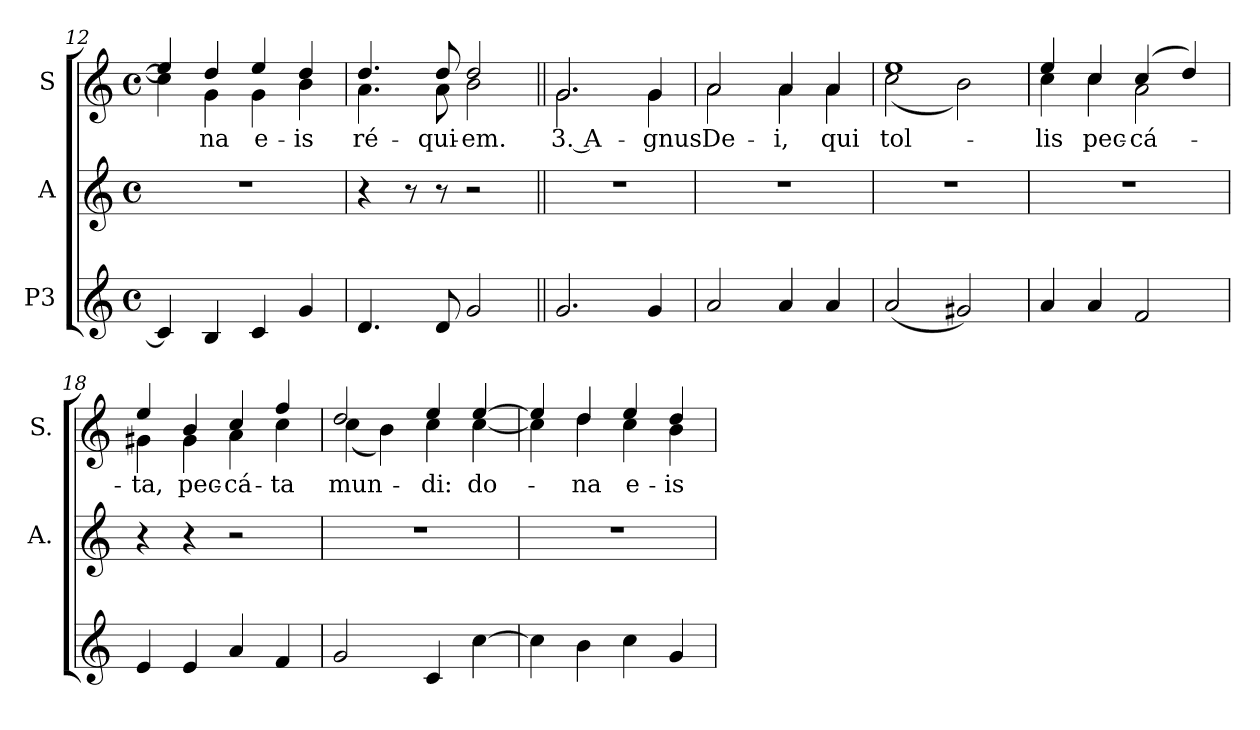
**kern	**kern	**kern	**text
*part3	*part2	*part1	*part1
*staff3	*staff2	*staff1	*staff1
*I"P3	*I"A	*I"S	*
*	*I'A.	*I'S.	*
*clefG2	*clefG2	*clefG2	*
*k[]	*k[]	*k[]	*
*C:	*C:	*C:	*
*M4/4	*M4/4	*M4/4	*
*met(c)	*met(c)	*met(c)	*
=12	=12	=12	=12
*	*	*^	*
4ci/]	1r	4eei/]	4cci\]	.
!	!	!	!	!LO:LY:b:color=#000000
4Bi/	.	4ddi/	4gi\	-na
!	!	!	!	!LO:LY:b:color=#000000
4ci/	.	4eei/	4gi\	e-
!	!	!	!	!LO:LY:b:color=#000000
4gi/	.	4ddi/	4bi\	-is
=13	=13	=13	=13	=13
!	!	!	!	!LO:LY:b:color=#000000
4.di/	4r	4.ddi/	4.ai\	ré-
.	8r	.	.	.
!	!	!	!	!LO:LY:b:color=#000000
8di/	8r	8ddi/	8ai\	-qui-
!	!	!	!	!LO:LY:b:color=#000000
2gi/	2r	2ddi/	2bi\	-em.
=14||	=14||	=14||	=14||	=14||
!	!	!	!	!LO:LY:b:color=#000000
2.gi/	1r	2.gi/	2.gi\	3. A-
!	!	!	!	!LO:LY:b:color=#000000
4gi/	.	4gi/	4gi\	-gnus
=15	=15	=15	=15	=15
!	!	!	!	!LO:LY:b:color=#000000
2ai/	1r	2ai/	2ai\	De-
!	!	!	!	!LO:LY:b:color=#000000
4ai/	.	4ai/	4ai\	-i,
!	!	!	!	!LO:LY:b:color=#000000
4ai/	.	4ai/	4ai\	qui
=16	=16	=16	=16	=16
!	!	!	!	!LO:LY:b:color=#000000
(2ai/	1r	1eei	(2cci\	tol-
2g#Xi/)	.	.	2bi\)	.
!!LO:LB:g=z	!!
=17	=17	=17	=17	=17
!	!	!	!	!LO:LY:b:color=#000000
4ai/	1r	4eei/	4cci\	-lis
!	!	!	!	!LO:LY:b:color=#000000
4ai/	.	4cci/	4cci\	pec-
!	!	!	!	!LO:LY:b:color=#000000
2fi/	.	(4cci/	2ai\	-cá-
.	.	4ddi/)	.	.
=18	=18	=18	=18	=18
!	!	!	!	!LO:LY:b:color=#000000
4ei/	4r	4eei/	4g#Xi\	-ta,
!	!	!	!	!LO:LY:b:color=#000000
4ei/	4r	4bi/	4g#i\	pec-
!	!	!	!	!LO:LY:b:color=#000000
4ai/	2r	4cci/	4ai\	-cá-
!	!	!	!	!LO:LY:b:color=#000000
4fi/	.	4ffi/	4cci\	-ta
=19	=19	=19	=19	=19
!	!	!	!	!LO:LY:b:color=#000000
2gi/	1r	2ddi/	(4cci\	mun-
.	.	.	4bi\)	.
!	!	!	!	!LO:LY:b:color=#000000
4ci/	.	4eei/	4cci\	-di:
!	!	!	!	!LO:LY:b:color=#000000
[>4cci\	.	[>4eei/	[<4cci\	do-
=20	=20	=20	=20	=20
4cci\]	1r	4eei/]	4cci\]	.
!	!	!	!	!LO:LY:b:color=#000000
4bi\	.	4ddi/	4ddi\	-na
!	!	!	!	!LO:LY:b:color=#000000
4cci\	.	4eei/	4cci\	e-
!	!	!	!	!LO:LY:b:color=#000000
4gi/	.	4ddi/	4bi\	-is
*	*	*v	*v	*
=	=	=	=
*-	*-	*-	*-
